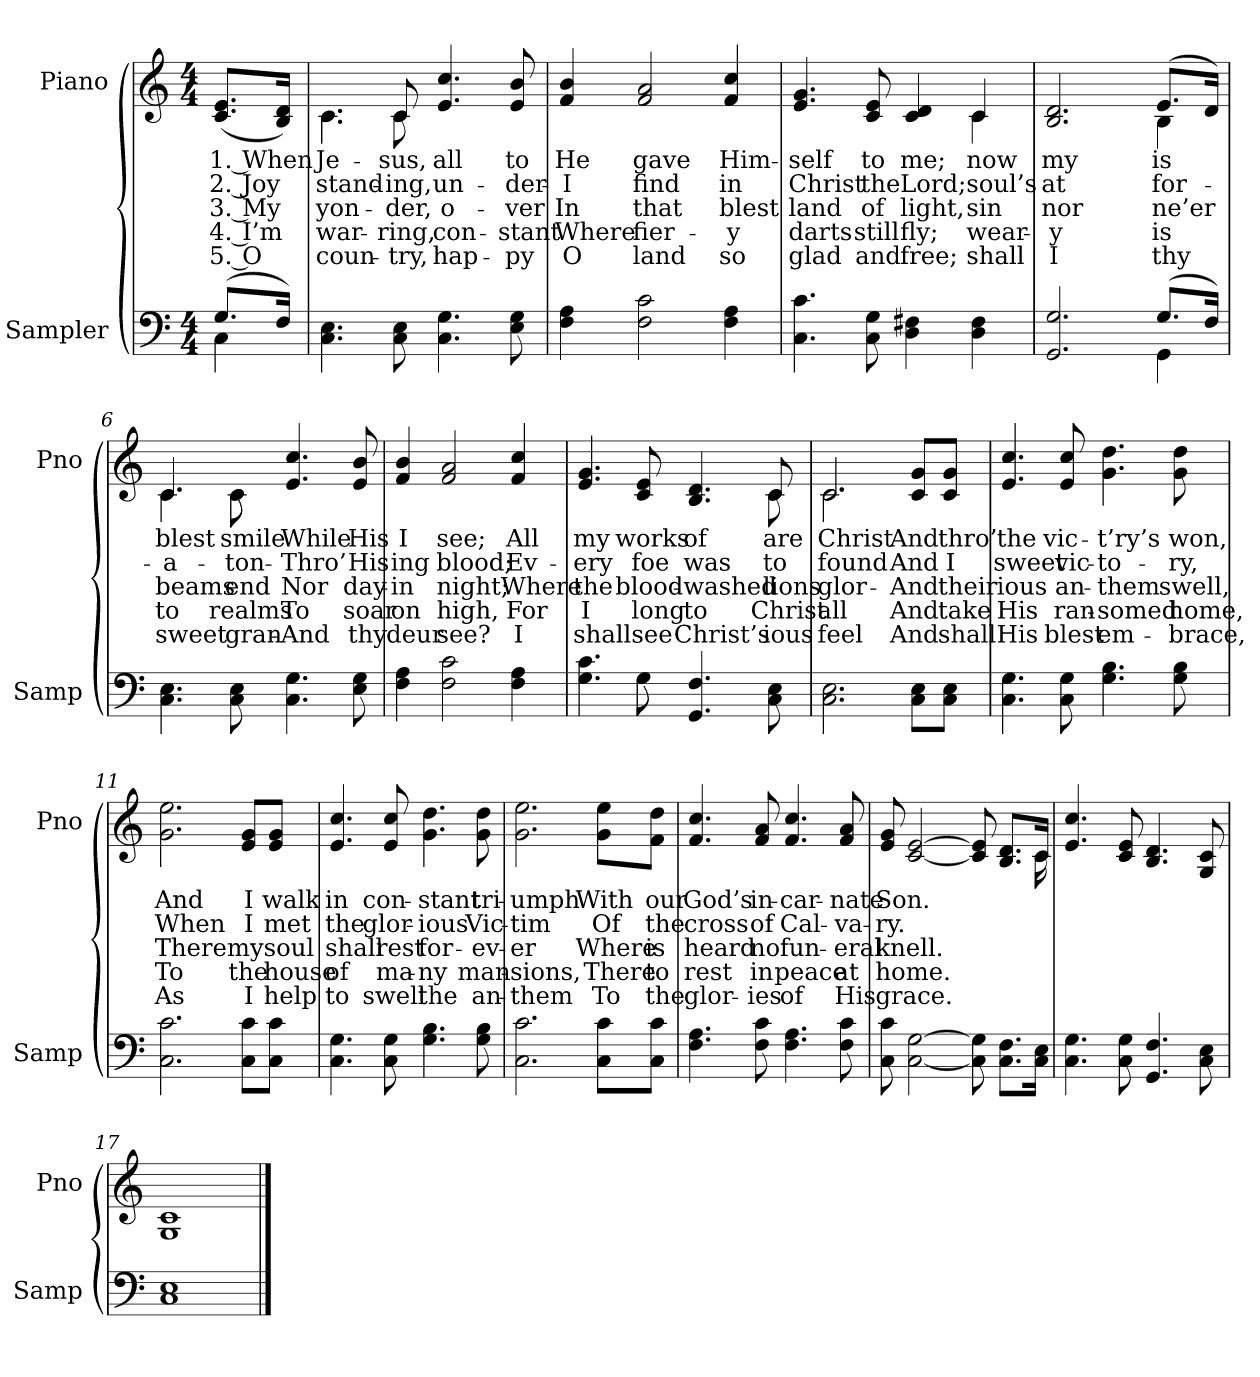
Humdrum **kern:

**kern	**text	**kern	**text	**text	**text	**text	**text
*part2	*part2	*part1	*part1	*part1	*part1	*part1	*part1
*staff2	*staff2	*staff1	*staff1	*staff1	*staff1	*staff1	*staff1
*I"Sampler	*	*I"Piano	*	*	*	*	*
*I'Samp	*	*I'Pno	*	*	*	*	*
*clefF4	*	*clefG2	*	*	*	*	*
*M4/4	*	*M4/4	*	*	*	*	*
=1	=1	=1	=1	=1	=1	=1	=1
*^	*	*	*	*	*	*	*
(8.G/L	4C	.	(8.c/ 8.e/L	1. When	2. Joy	3. My	4. I’m	5. O
16F/Jk)	.	.	16B/ 16d/Jk)	.	.	.	.	.
*v	*v	*	*	*	*	*	*	*
=2	=2	=2	=2	=2	=2	=2	=2
*	*	*^	*	*	*	*	*
4.C 4.E	.	4.c\	4.c	Je-	-stand-	yon-	war-	coun-
8C 8E	.	8c/	8c	-sus,	-ing,	-der,	-ring,	-try,
4.C 4.G	.	4.e 4.cc	2ryy	all	un-	o-	con-	hap-
8E 8G	.	8e 8b	.	to	-der-	-ver	-stant	-py
*	*	*v	*v	*	*	*	*	*
=3	=3	=3	=3	=3	=3	=3	=3
4F 4A	.	4f 4b	He	I	In	Where	O
2F 2c	.	2f 2a	gave	find	that	fier-	land
4F 4A	.	4f 4cc	Him-	in	blest	-y	so
=4	=4	=4	=4	=4	=4	=4	=4
*	*	*^	*	*	*	*	*
4.C 4.c	.	4.e 4.g	2.ryy	-self	Christ	land	darts	glad
8C 8G	.	8c 8e	.	to	the	of	still	and
4D 4F#X	.	4c 4d	.	me;	Lord;	light,	fly;	free;
4D 4F#	.	4c/	4c	now	soul’s	sin	wear-	shall
=5	=5	=5	=5	=5	=5	=5	=5	=5
*^	*	*	*	*	*	*	*	*
2.GG 2.G	2.ryy	.	2.B 2.d	2.ryy	my	at	nor	-y	I
(8.G/L	4GG	.	(8.e/L	4B	is	for-	ne’er	is	thy
16F/Jk)	.	.	16d/Jk)	.	.	.	.	.	.
*v	*v	*	*	*	*	*	*	*	*
=6	=6	=6	=6	=6	=6	=6	=6	=6
4.C 4.E	.	4.c/	4.c	blest	a-	-beams	to	sweet
8C 8E	.	8c\	8c	smile	-ton-	end	realms	gran-
4.C 4.G	.	4.e 4.cc	2ryy	While	Thro’	Nor	To	And
8E 8G	.	8e 8b	.	His	His	day-	soar	thy
*	*	*v	*v	*	*	*	*	*
=7	=7	=7	=7	=7	=7	=7	=7
4F 4A	.	4f 4b	I	-ing	in	on	-deur
2F 2c	.	2f 2a	see;	blood;	night;	high,	see?
4F 4A	.	4f 4cc	All	Ev-	Where	For	I
=8	=8	=8	=8	=8	=8	=8	=8
*^	*	*^	*	*	*	*	*
4.G 4.c	4.ryy	.	4.e 4.g	2..ryy	my	-ery	the	I	shall
8G\	8G	.	8c 8e	.	works	foe	blood-	long	see
4.GG 4.F	2ryy	.	4.B 4.d	.	of	was	-washed	to	Christ’s
8C 8E	.	.	8c/	8c	are	to	-lions	Christ	-ious
*v	*v	*	*	*	*	*	*	*	*
=9	=9	=9	=9	=9	=9	=9	=9	=9
2.C 2.E	.	2.c/	2.c	Christ	found	glor-	all	feel
8C\ 8E\L	.	8c/ 8g/L	4ryy	And	And	And	And	And
8C\ 8E\J	.	8c/ 8g/J	.	thro’	I	their	take	shall
*	*	*v	*v	*	*	*	*	*
=10	=10	=10	=10	=10	=10	=10	=10
4.C 4.G	.	4.e 4.cc	the	sweet	-ious	His	His
8C 8G	.	8e 8cc	vic-	vic-	an-	ran-	blest
4.G 4.B	.	4.g 4.dd	-t’ry’s	-to-	-them	-somed	em-
8G 8B	.	8g 8dd	won,	-ry,	swell,	home,	-brace,
=11	=11	=11	=11	=11	=11	=11	=11
2.C 2.c	.	2.g 2.ee	And	When	There	To	As
8C\ 8c\L	.	8e/ 8g/L	I	I	my	the	I
8C\ 8c\J	.	8e/ 8g/J	walk	met	soul	house	help
=12	=12	=12	=12	=12	=12	=12	=12
4.C 4.G	.	4.e 4.cc	in	the	shall	of	to
8C 8G	.	8e 8cc	con-	glor-	rest	ma-	swell
4.G 4.B	.	4.g 4.dd	-stant	-ious	for-	-ny	the
8G 8B	.	8g 8dd	tri-	Vic-	-ev-	man-	an-
=13	=13	=13	=13	=13	=13	=13	=13
2.C 2.c	.	2.g 2.ee	-umph	-tim	-er	-sions,	-them
8C\ 8c\L	.	8g\ 8ee\L	With	Of	Where	There	To
8C\ 8c\J	.	8f\ 8dd\J	our	the	is	to	the
=14	=14	=14	=14	=14	=14	=14	=14
4.F 4.A	.	4.f 4.cc	God’s	cross	heard	rest	glor-
8F 8c	.	8f 8a	in-	of	no	in	-ies
4.F 4.A	.	4.f 4.cc	-car-	Cal-	fun-	peace	of
8F 8c	.	8f 8a	-nate	-va-	-eral	at	His
=15	=15	=15	=15	=15	=15	=15	=15
*	*	*^	*	*	*	*	*
8C 8c	.	8e 8g	2...ryy	Son.	-ry.	knell.	home.	grace.
[2C [2G	.	[2c [2e	.	.	.	.	.	.
8C] 8G]	.	8c] 8e]	.	.	.	.	.	.
8.C\ 8.F\L	.	8.B/ 8.d/L	.	.	.	.	.	.
16C\ 16E\Jk	.	16c/Jk	16c	.	.	.	.	.
*	*	*v	*v	*	*	*	*	*
=16	=16	=16	=16	=16	=16	=16	=16
4.C 4.G	.	4.e 4.cc	.	.	.	.	.
8C 8G	.	8c 8e	.	.	.	.	.
4.GG 4.F	.	4.B 4.d	.	.	.	.	.
8C 8E	.	8G 8c	.	.	.	.	.
=17	=17	=17	=17	=17	=17	=17	=17
1C 1E	.	1G 1c	.	.	.	.	.
==	==	==	==	==	==	==	==
*-	*-	*-	*-	*-	*-	*-	*-
